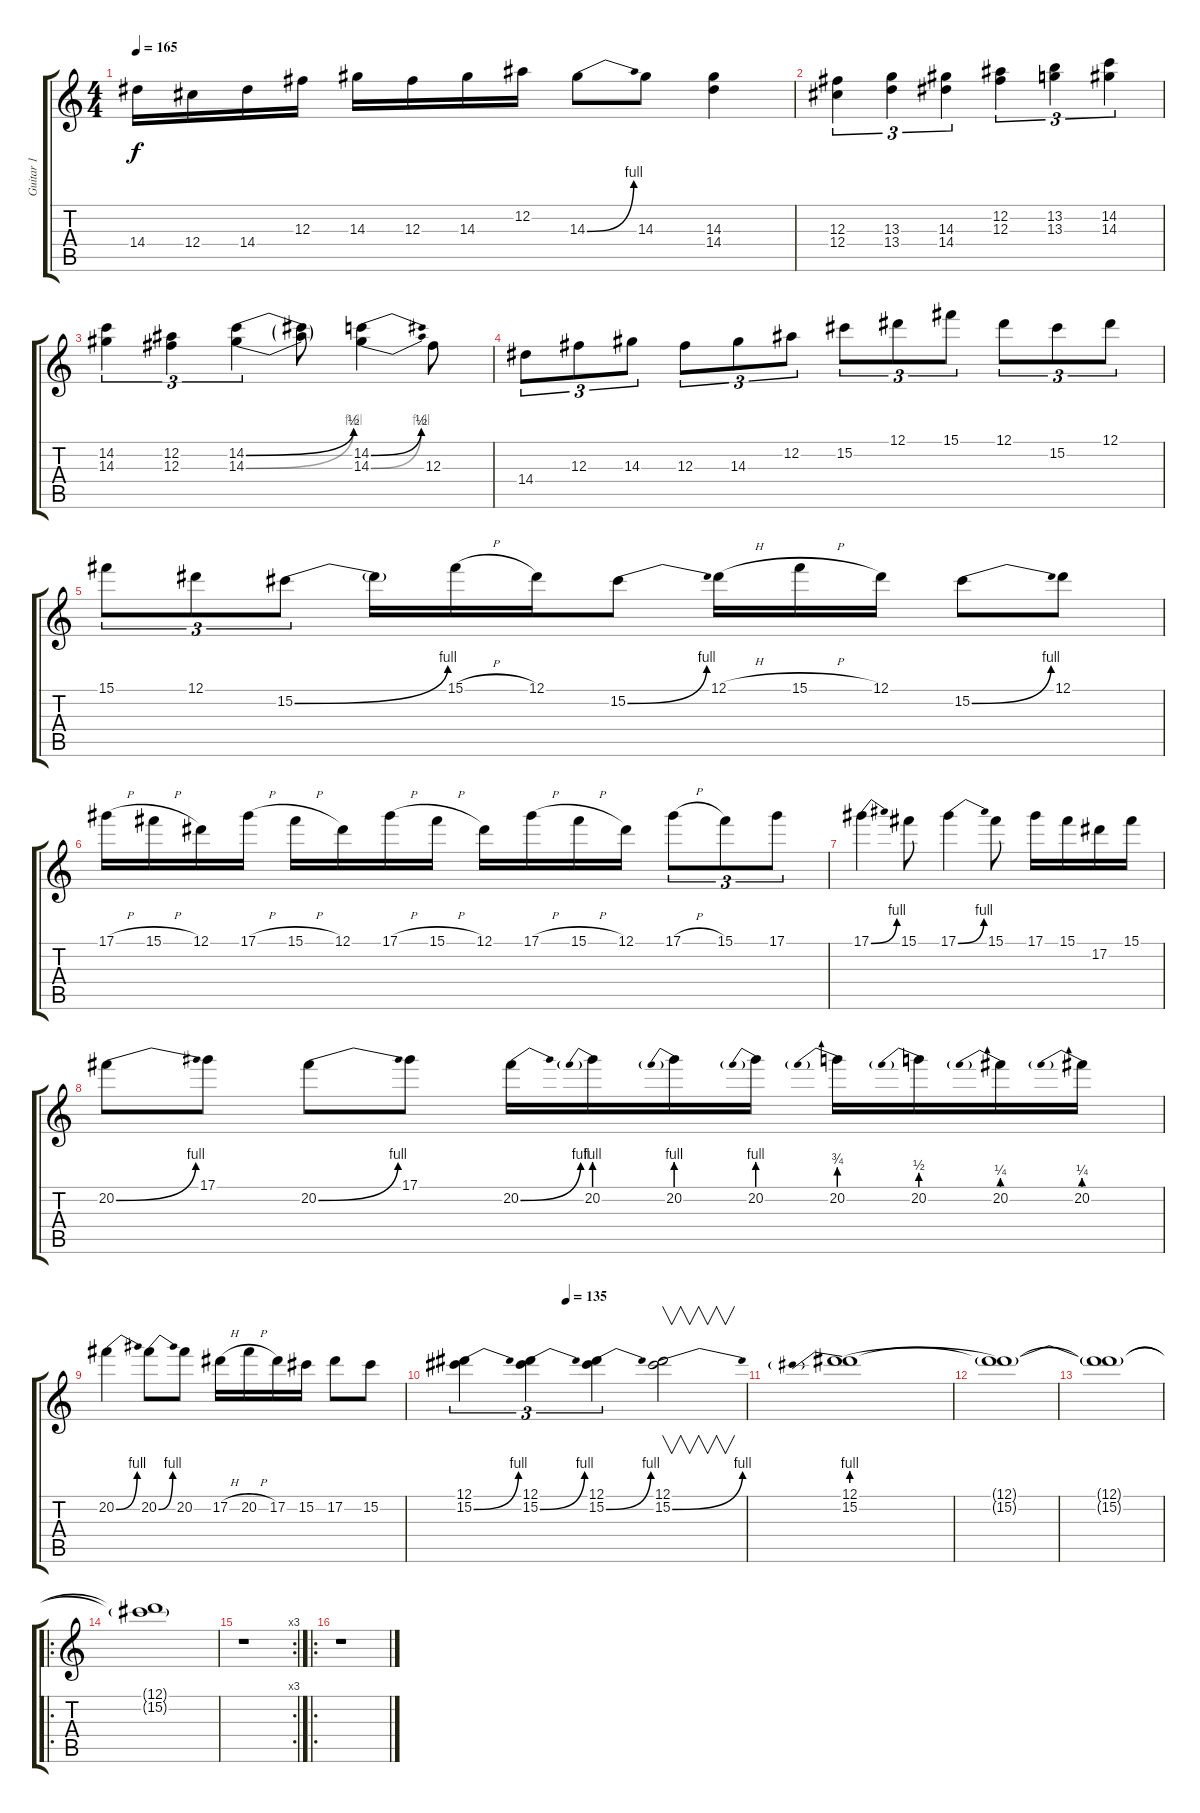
\track ("Guitar 1" "Guitar 1") {instrument overdrivenguitar}
\staff {score tabs}
\tuning (Eb4 Bb3 Gb3 Db3 Ab2 Eb2) {hide}
\ts (4 4)
\tempo 165
\clef g2
\ks c
14.4.16{dy f} 12.4.16 14.4.16 12.3.16 14.3.16 12.3.16 14.3.16 12.2.16 14.3{be (bend 0 0 60 4)}.8 14.3.8 (14.3 14.4).4 |
(12.3 12.4).4{tu (3 2)} (13.3 13.4).4{tu (3 2)} (14.3 14.4).4{tu (3 2)} (12.2 12.3).4{tu (3 2)} (13.2 13.3).4{tu (3 2)} (14.2 14.3).4{tu (3 2)} |
(14.2 14.3).4{tu (3 2)} (12.2 12.3).4{tu (3 2)} (14.2{be (bend 0 0 60 2)} 14.3{be (bend 0 0 60 4)}).4{tu (3 2)} (14.2{t} 14.3{t}).8 (14.2{be (bend 0 0 60 2)} 14.3{be (bend 0 0 60 4)}).4 12.3.8 |
14.4.8{tu (3 2)} 12.3.8{tu (3 2)} 14.3.8{tu (3 2)} 12.3.8{tu (3 2)} 14.3.8{tu (3 2)} 12.2.8{tu (3 2)} 15.2.8{tu (3 2) volume 16} 12.1.8{tu (3 2)} 15.1.8{tu (3 2)} 12.1.8{tu (3 2)} 15.2.8{tu (3 2)} 12.1.8{tu (3 2)} |
15.1.8{tu (3 2)} 12.1.8{tu (3 2)} 15.2{be (bend 0 0 60 4)}.8{tu (3 2)} 15.2{t}.16 15.1{h}.16 12.1.16 15.2{be (bend 0 0 60 4)}.8 12.1{h}.16 15.1{h}.16 12.1.16 15.2{be (bend 0 0 60 4)}.8 12.1.8 |
17.1{h}.16 15.1{h}.16 12.1.16 17.1{h}.16 15.1{h}.16 12.1.16 17.1{h}.16 15.1{h}.16 12.1.16 17.1{h}.16 15.1{h}.16 12.1.16 17.1{h}.8{tu (3 2)} 15.1.8{tu (3 2)} 17.1.8{tu (3 2)} |
17.1{be (bend 0 0 60 4)}.4 15.1.8 17.1{be (bend 0 0 60 4)}.4 15.1.8 17.1.16 15.1.16 17.2.16 15.1.16 |
20.2{be (bend 0 0 60 4)}.8 17.1.8 20.2{be (bend 0 0 60 4)}.8 17.1.8 20.2{be (bend 0 0 60 4)}.16 20.2{be (prebend 0 4 60 4)}.16 20.2{be (prebend 0 4 60 4)}.16 20.2{be (prebend 0 4 60 4)}.16 20.2{be (prebend 0 3 60 3)}.16 20.2{be (prebend 0 2 60 2)}.16 20.2{be (prebend 0 1 60 1)}.16 20.2{be (prebend 0 1 60 1)}.16 |
20.2{be (bend 0 0 60 4)}.4 20.2{be (bend 0 0 60 4)}.8 20.2.8 17.2{h}.16 20.2{h}.16 17.2.16 15.2.16 17.2.8 15.2.8 |
\tempo (135 0.375)
(12.1 15.2{be (bend 0 0 60 4)}).4{tu (3 2)} (12.1 15.2{be (bend 0 0 60 4)}).4{tu (3 2)} (12.1 15.2{be (bend 0 0 60 4)}).4{tu (3 2)} (12.1 15.2{be (bend 0 0 60 4)}).2{v} |
(12.1 15.2{be (prebend 0 4 60 4)}).1 |
(12.1{t} 15.2{t}).1 |
(12.1{t} 15.2{t}).1 |
\ro
(12.1{t} 15.2{t}).1{volume 12} |
\rc 3
r.1{volume 16} |
\ro
r.1
